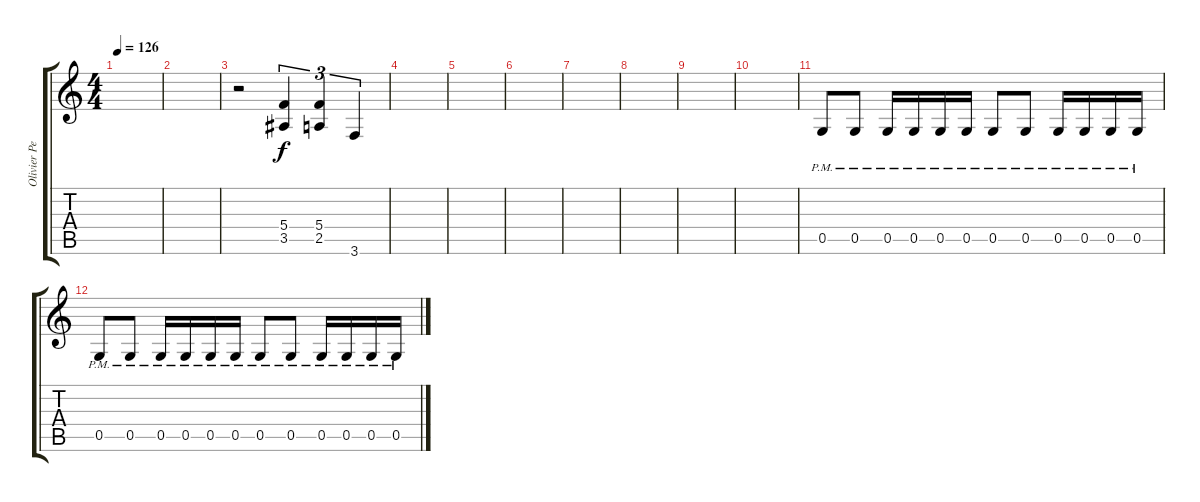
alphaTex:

\track ("Olivier Perrier-Maurel" "Olivier Pe") {instrument distortionguitar}
\staff {score tabs}
\tuning (D4 A3 F3 C3 G2 D2) {hide}
\ts (4 4)
\tempo 126
\clef g2
\ks c
|
|
r.2 (5.4 3.5).4{tu (3 2)} (5.4 2.5).4{tu (3 2)} 3.6.4{tu (3 2)} |
|
|
|
|
|
|
|
0.5{pm}.8 0.5{pm}.8 0.5{pm}.16 0.5{pm}.16 0.5{pm}.16 0.5{pm}.16 0.5{pm}.8 0.5{pm}.8 0.5{pm}.16 0.5{pm}.16 0.5{pm}.16 0.5{pm}.16 |
0.5{pm}.8 0.5{pm}.8 0.5{pm}.16 0.5{pm}.16 0.5{pm}.16 0.5{pm}.16 0.5{pm}.8 0.5{pm}.8 0.5{pm}.16 0.5{pm}.16 0.5{pm}.16 0.5{pm}.16
